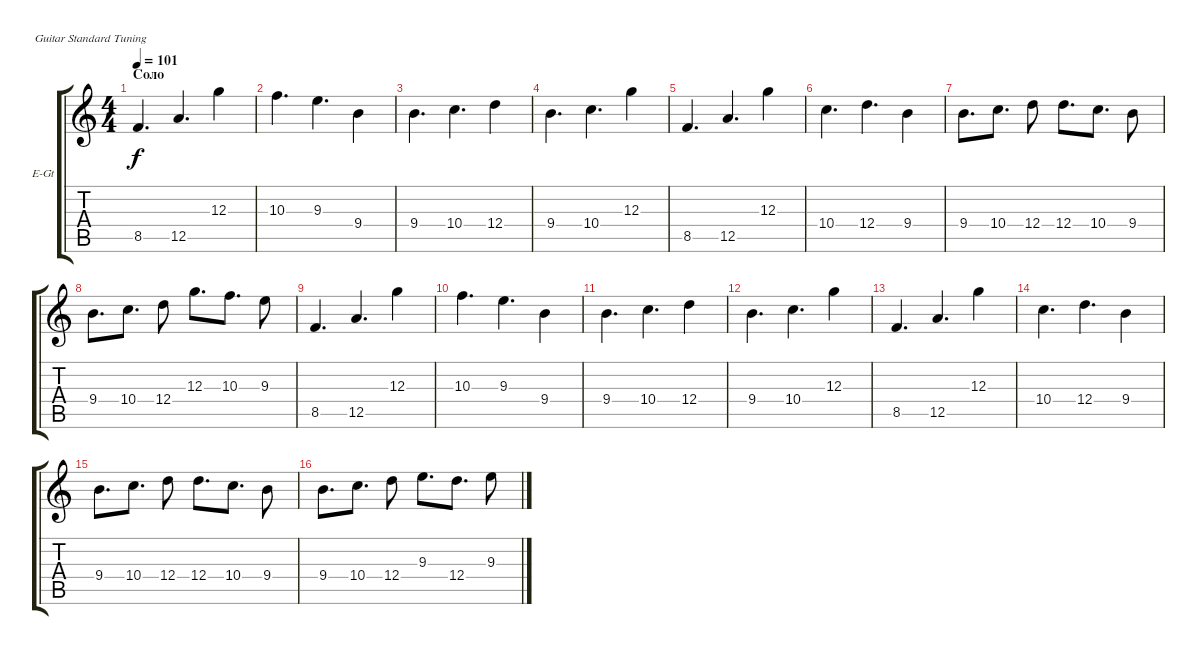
\bracketExtendMode groupsimilarinstruments
\firstSystemTrackNameOrientation horizontal
\otherSystemsTrackNameOrientation horizontal
\track ("электро соло" "E-Gt") {instrument overdrivenguitar}
\staff {score tabs}
\tuning (E4 B3 G3 D3 A2 E2)
\ts (4 4)
\section ("" "Соло")
\tempo 101
\clef g2
\ks c
8.5.4{d dy f} 12.5.4{d} 12.3.4 |
10.3.4{d} 9.3.4{d} 9.4.4 |
9.4.4{d} 10.4.4{d} 12.4.4 |
9.4.4{d} 10.4.4{d} 12.3.4 |
8.5.4{d} 12.5.4{d} 12.3.4 |
10.4.4{d} 12.4.4{d} 9.4.4 |
9.4.8{d} 10.4.8{d} 12.4.8 12.4.8{d} 10.4.8{d} 9.4.8 |
9.4.8{d} 10.4.8{d} 12.4.8 12.3.8{d} 10.3.8{d} 9.3.8 |
8.5.4{d} 12.5.4{d} 12.3.4 |
10.3.4{d} 9.3.4{d} 9.4.4 |
9.4.4{d} 10.4.4{d} 12.4.4 |
9.4.4{d} 10.4.4{d} 12.3.4 |
8.5.4{d} 12.5.4{d} 12.3.4 |
10.4.4{d} 12.4.4{d} 9.4.4 |
9.4.8{d} 10.4.8{d} 12.4.8 12.4.8{d} 10.4.8{d} 9.4.8 |
9.4.8{d} 10.4.8{d} 12.4.8 9.3.8{d} 12.4.8{d} 9.3.8
